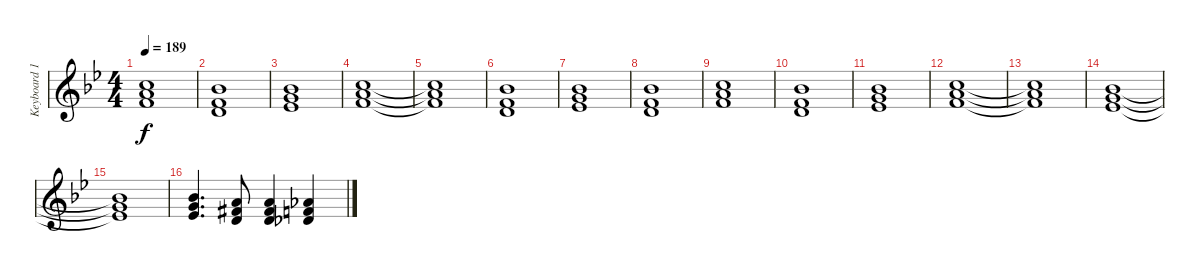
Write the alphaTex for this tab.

\track ("Keyboard 1" "Keyboard 1") {instrument drawbarorgan}
\staff {score}
\tuning (E4 B3 G3 D3 A2 E2) {hide}
\ts (4 4)
\tempo 189
\clef g2
\ks bb
(13.2 14.3 15.4).1{dy f} |
(11.2 10.3 12.4).1 |
(11.2 12.3 13.4).1 |
(13.2 14.3 15.4).1 |
(13.2{t} 14.3{t} 15.4{t}).1 |
(11.2 10.3 12.4).1 |
(11.2 12.3 13.4).1 |
(11.2 10.3 12.4).1 |
(13.2 14.3 15.4).1 |
(11.2 10.3 12.4).1 |
(11.2 12.3 13.4).1 |
(13.2 14.3 15.4).1 |
(13.2{t} 14.3{t} 15.4{t}).1 |
(11.2 12.3 13.4).1 |
(11.2{t} 12.3{t} 13.4{t}).1 |
(11.2 12.3 13.4).4{d} (10.2 11.3{acc #} 12.4).8 (10.2 11.3{acc #} 12.4).4 (9.2 10.3 11.4).4
